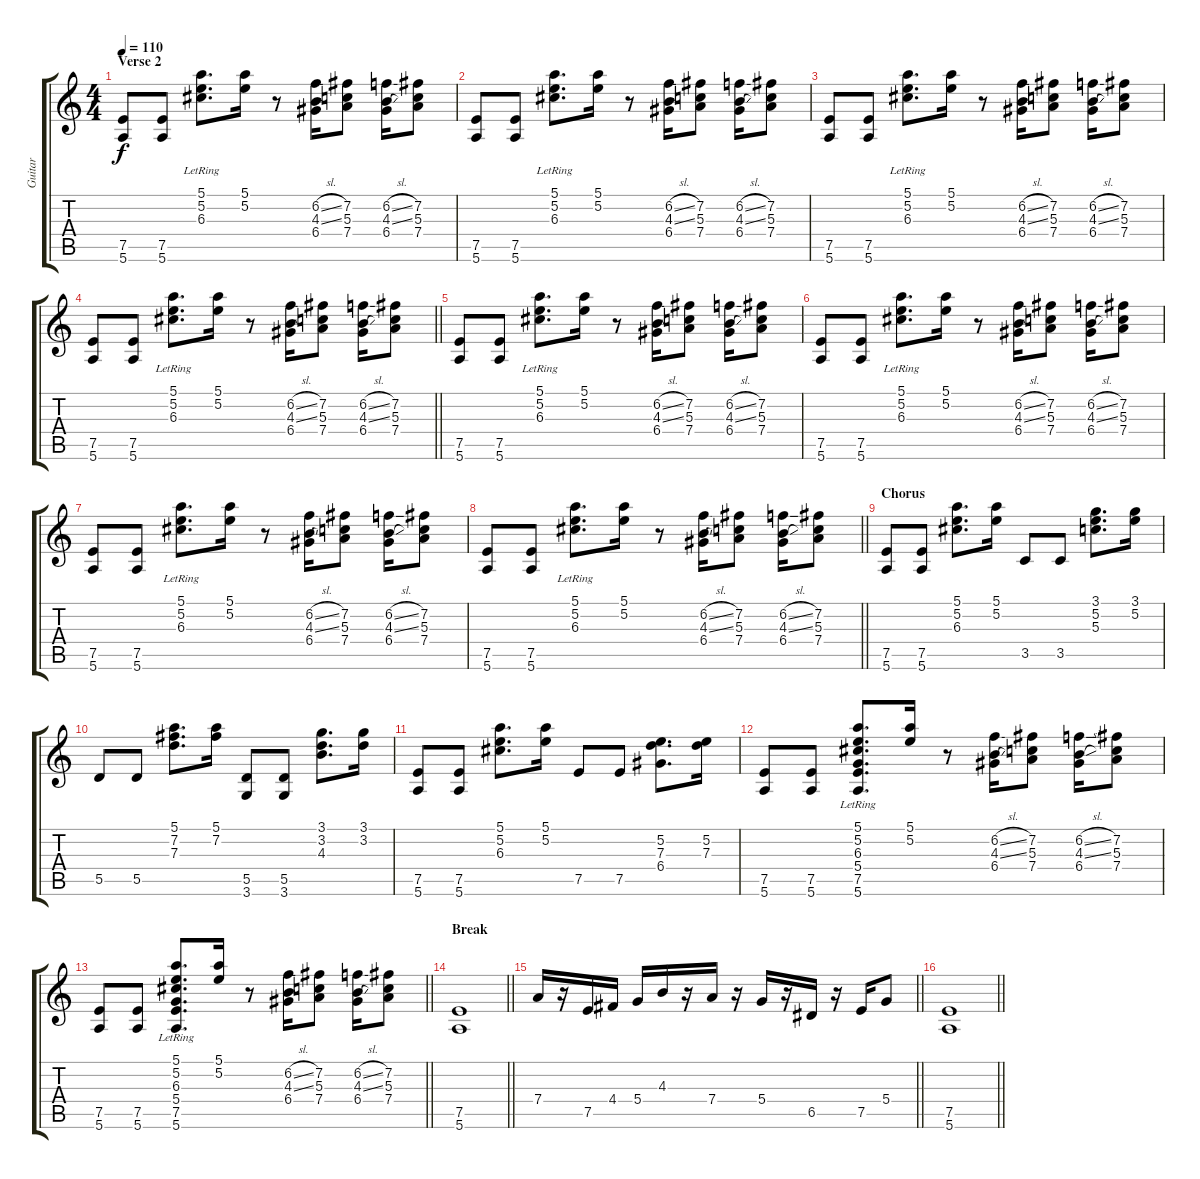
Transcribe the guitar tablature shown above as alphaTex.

\track ("Guitar" "Guitar") {instrument electricguitarclean}
\staff {score tabs}
\tuning (E4 B3 G3 D3 A2 E2) {hide}
\ts (4 4)
\section ("" "Verse 2")
\tempo 110
\clef g2
\ks c
(7.5 5.6).8{dy f} (7.5 5.6).8 (5.1 5.2 6.3{lr}).8{d} (5.1 5.2).16 r.8 (6.2{sl} 4.3{sl} 6.4).16 (7.2 5.3 7.4).8 (6.2{sl} 4.3{sl} 6.4).16 (7.2 5.3 7.4).8 |
(7.5 5.6).8 (7.5 5.6).8 (5.1 5.2 6.3{lr}).8{d} (5.1 5.2).16 r.8 (6.2{sl} 4.3{sl} 6.4).16 (7.2 5.3 7.4).8 (6.2{sl} 4.3{sl} 6.4).16 (7.2 5.3 7.4).8 |
(7.5 5.6).8 (7.5 5.6).8 (5.1 5.2 6.3{lr}).8{d} (5.1 5.2).16 r.8 (6.2{sl} 4.3{sl} 6.4).16 (7.2 5.3 7.4).8 (6.2{sl} 4.3{sl} 6.4).16 (7.2 5.3 7.4).8 |
\barLineRight lightlight
(7.5 5.6).8 (7.5 5.6).8 (5.1 5.2 6.3{lr}).8{d} (5.1 5.2).16 r.8 (6.2{sl} 4.3{sl} 6.4).16 (7.2 5.3 7.4).8 (6.2{sl} 4.3{sl} 6.4).16 (7.2 5.3 7.4).8 |
(7.5 5.6).8 (7.5 5.6).8 (5.1 5.2 6.3{lr}).8{d} (5.1 5.2).16 r.8 (6.2{sl} 4.3{sl} 6.4).16 (7.2 5.3 7.4).8 (6.2{sl} 4.3{sl} 6.4).16 (7.2 5.3 7.4).8 |
(7.5 5.6).8 (7.5 5.6).8 (5.1 5.2 6.3{lr}).8{d} (5.1 5.2).16 r.8 (6.2{sl} 4.3{sl} 6.4).16 (7.2 5.3 7.4).8 (6.2{sl} 4.3{sl} 6.4).16 (7.2 5.3 7.4).8 |
(7.5 5.6).8 (7.5 5.6).8 (5.1 5.2 6.3{lr}).8{d} (5.1 5.2).16 r.8 (6.2{sl} 4.3{sl} 6.4).16 (7.2 5.3 7.4).8 (6.2{sl} 4.3{sl} 6.4).16 (7.2 5.3 7.4).8 |
\barLineRight lightlight
(7.5 5.6).8 (7.5 5.6).8 (5.1 5.2 6.3{lr}).8{d} (5.1 5.2).16 r.8 (6.2{sl} 4.3{sl} 6.4).16 (7.2 5.3 7.4).8 (6.2{sl} 4.3{sl} 6.4).16 (7.2 5.3 7.4).8 |
\section ("" "Chorus")
(7.5 5.6).8 (7.5 5.6).8 (5.1 5.2 6.3).8{d} (5.1 5.2).16 3.5.8 3.5.8 (3.1 5.2 5.3).8{d} (3.1 5.2).16 |
5.5.8 5.5.8 (5.1 7.2 7.3).8{d} (5.1 7.2).16 (5.5 3.6).8 (5.5 3.6).8 (3.1 3.2 4.3).8{d} (3.1 3.2).16 |
(7.5 5.6).8 (7.5 5.6).8 (5.1 5.2 6.3).8{d} (5.1 5.2).16 7.5.8 7.5.8 (5.2 7.3 6.4).8{d} (5.2 7.3).16 |
(7.5 5.6).8 (7.5 5.6).8 (5.1 5.2 6.3{lr} 5.4{lr} 7.5{lr} 5.6{lr}).8{d} (5.1 5.2).16 r.8 (6.2{sl} 4.3{sl} 6.4).16 (7.2 5.3 7.4).8 (6.2{sl} 4.3{sl} 6.4).16 (7.2 5.3 7.4).8 |
\barLineRight lightlight
(7.5 5.6).8 (7.5 5.6).8 (5.1 5.2 6.3{lr} 5.4{lr} 7.5{lr} 5.6{lr}).8{d} (5.1 5.2).16 r.8 (6.2{sl} 4.3{sl} 6.4).16 (7.2 5.3 7.4).8 (6.2{sl} 4.3{sl} 6.4).16 (7.2 5.3 7.4).8 |
\section ("" "Break")
\barLineRight lightlight
(7.5 5.6).1 |
\barLineRight lightlight
7.4.16 r.16 7.5.16 4.4.16 5.4.16 4.3.16 r.16 7.4.16 r.16 5.4.16 r.16 6.5.16 r.16 7.5.16 5.4.8 |
\barLineRight lightlight
(7.5 5.6).1
